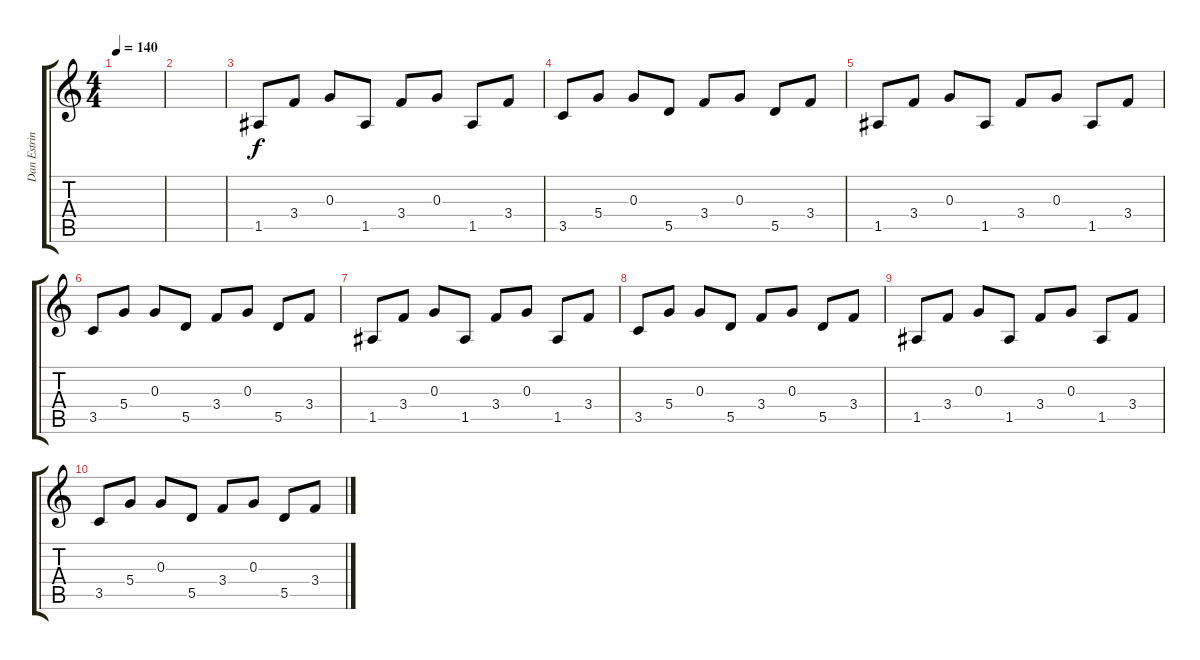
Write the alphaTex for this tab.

\track ("Dan Estrin" "Dan Estrin") {instrument electricguitarclean}
\staff {score tabs}
\tuning (E4 B3 G3 D3 A2 D2) {hide}
\ts (4 4)
\tempo 140
\clef g2
\ks c
|
|
1.5.8 3.4.8 0.3.8 1.5.8 3.4.8 0.3.8 1.5.8 3.4.8 |
3.5.8 5.4.8 0.3.8 5.5.8 3.4.8 0.3.8 5.5.8 3.4.8 |
1.5.8 3.4.8 0.3.8 1.5.8 3.4.8 0.3.8 1.5.8 3.4.8 |
3.5.8 5.4.8 0.3.8 5.5.8 3.4.8 0.3.8 5.5.8 3.4.8 |
1.5.8 3.4.8 0.3.8 1.5.8 3.4.8 0.3.8 1.5.8 3.4.8 |
3.5.8 5.4.8 0.3.8 5.5.8 3.4.8 0.3.8 5.5.8 3.4.8 |
1.5.8 3.4.8 0.3.8 1.5.8 3.4.8 0.3.8 1.5.8 3.4.8 |
3.5.8 5.4.8 0.3.8 5.5.8 3.4.8 0.3.8 5.5.8 3.4.8
